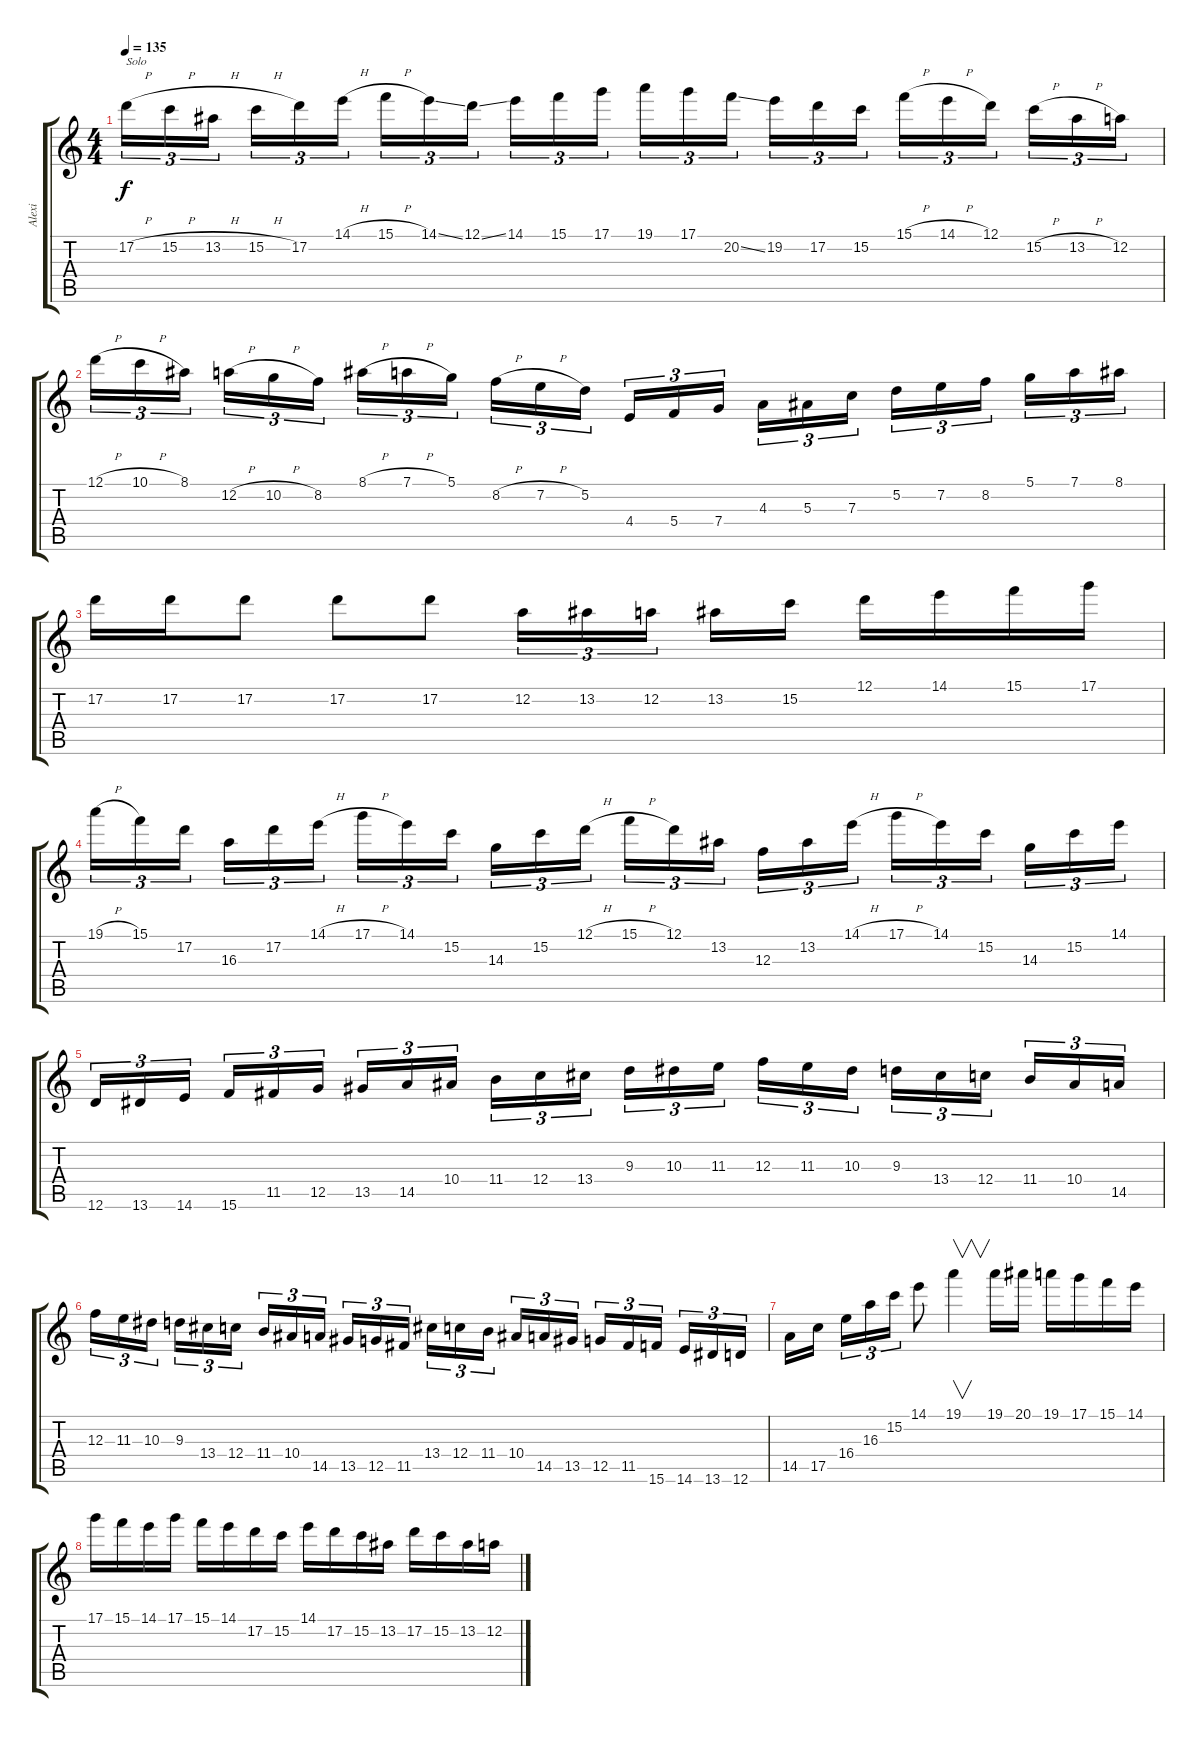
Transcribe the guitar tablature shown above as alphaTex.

\track ("Alexi" "Alexi") {instrument distortionguitar}
\staff {score tabs}
\tuning (D4 A3 F3 C3 G2 D2) {hide}
\ts (4 4)
\tempo 135
\clef g2
\ks c
17.2{h}.16{tu (3 2) txt "Solo" dy f} 15.2{h}.16{tu (3 2)} 13.2{h}.16{tu (3 2)} 15.2{h}.16{tu (3 2)} 17.2.16{tu (3 2)} 14.1{h}.16{tu (3 2)} 15.1{h}.16{tu (3 2)} 14.1{ss}.16{tu (3 2)} 12.1{ss}.16{tu (3 2)} 14.1.16{tu (3 2)} 15.1.16{tu (3 2)} 17.1.16{tu (3 2)} 19.1.16{tu (3 2)} 17.1.16{tu (3 2)} 20.2{ss}.16{tu (3 2)} 19.2.16{tu (3 2)} 17.2.16{tu (3 2)} 15.2.16{tu (3 2)} 15.1{h}.16{tu (3 2)} 14.1{h}.16{tu (3 2)} 12.1.16{tu (3 2)} 15.2{h}.16{tu (3 2)} 13.2{h}.16{tu (3 2)} 12.2.16{tu (3 2)} |
12.1{h}.16{tu (3 2)} 10.1{h}.16{tu (3 2)} 8.1.16{tu (3 2)} 12.2{h}.16{tu (3 2)} 10.2{h}.16{tu (3 2)} 8.2.16{tu (3 2)} 8.1{h}.16{tu (3 2)} 7.1{h}.16{tu (3 2)} 5.1.16{tu (3 2)} 8.2{h}.16{tu (3 2)} 7.2{h}.16{tu (3 2)} 5.2.16{tu (3 2)} 4.4.16{tu (3 2)} 5.4.16{tu (3 2)} 7.4.16{tu (3 2)} 4.3.16{tu (3 2)} 5.3.16{tu (3 2)} 7.3.16{tu (3 2)} 5.2.16{tu (3 2)} 7.2.16{tu (3 2)} 8.2.16{tu (3 2)} 5.1.16{tu (3 2)} 7.1.16{tu (3 2)} 8.1.16{tu (3 2)} |
17.2.16 17.2.16 17.2.8 17.2.8 17.2.8 12.2.16{tu (3 2)} 13.2.16{tu (3 2)} 12.2.16{tu (3 2)} 13.2.16 15.2.16 12.1.16 14.1.16 15.1.16 17.1.16 |
19.1{h}.16{tu (3 2)} 15.1.16{tu (3 2)} 17.2.16{tu (3 2)} 16.3.16{tu (3 2)} 17.2.16{tu (3 2)} 14.1{h}.16{tu (3 2)} 17.1{h}.16{tu (3 2)} 14.1.16{tu (3 2)} 15.2.16{tu (3 2)} 14.3.16{tu (3 2)} 15.2.16{tu (3 2)} 12.1{h}.16{tu (3 2)} 15.1{h}.16{tu (3 2)} 12.1.16{tu (3 2)} 13.2.16{tu (3 2)} 12.3.16{tu (3 2)} 13.2.16{tu (3 2)} 14.1{h}.16{tu (3 2)} 17.1{h}.16{tu (3 2)} 14.1.16{tu (3 2)} 15.2.16{tu (3 2)} 14.3.16{tu (3 2)} 15.2.16{tu (3 2)} 14.1.16{tu (3 2)} |
12.6.16{tu (3 2)} 13.6.16{tu (3 2)} 14.6.16{tu (3 2)} 15.6.16{tu (3 2)} 11.5.16{tu (3 2)} 12.5.16{tu (3 2)} 13.5.16{tu (3 2)} 14.5.16{tu (3 2)} 10.4.16{tu (3 2)} 11.4.16{tu (3 2)} 12.4.16{tu (3 2)} 13.4.16{tu (3 2)} 9.3.16{tu (3 2)} 10.3.16{tu (3 2)} 11.3.16{tu (3 2)} 12.3.16{tu (3 2)} 11.3.16{tu (3 2)} 10.3.16{tu (3 2)} 9.3.16{tu (3 2)} 13.4.16{tu (3 2)} 12.4.16{tu (3 2)} 11.4.16{tu (3 2)} 10.4.16{tu (3 2)} 14.5.16{tu (3 2)} |
12.3.16{tu (3 2)} 11.3.16{tu (3 2)} 10.3.16{tu (3 2)} 9.3.16{tu (3 2)} 13.4.16{tu (3 2)} 12.4.16{tu (3 2)} 11.4.16{tu (3 2)} 10.4.16{tu (3 2)} 14.5.16{tu (3 2)} 13.5.16{tu (3 2)} 12.5.16{tu (3 2)} 11.5.16{tu (3 2)} 13.4.16{tu (3 2)} 12.4.16{tu (3 2)} 11.4.16{tu (3 2)} 10.4.16{tu (3 2)} 14.5.16{tu (3 2)} 13.5.16{tu (3 2)} 12.5.16{tu (3 2)} 11.5.16{tu (3 2)} 15.6.16{tu (3 2)} 14.6.16{tu (3 2)} 13.6.16{tu (3 2)} 12.6.16{tu (3 2)} |
14.5.16 17.5.16 16.4.16{tu (3 2)} 16.3.16{tu (3 2)} 15.2.16{tu (3 2)} 14.1.8 19.1.4{v} 19.1.16 20.1.16 19.1.16 17.1.16 15.1.16 14.1.16 |
17.1.16 15.1.16 14.1.16 17.1.16 15.1.16 14.1.16 17.2.16 15.2.16 14.1.16 17.2.16 15.2.16 13.2.16 17.2.16 15.2.16 13.2.16 12.2.16
